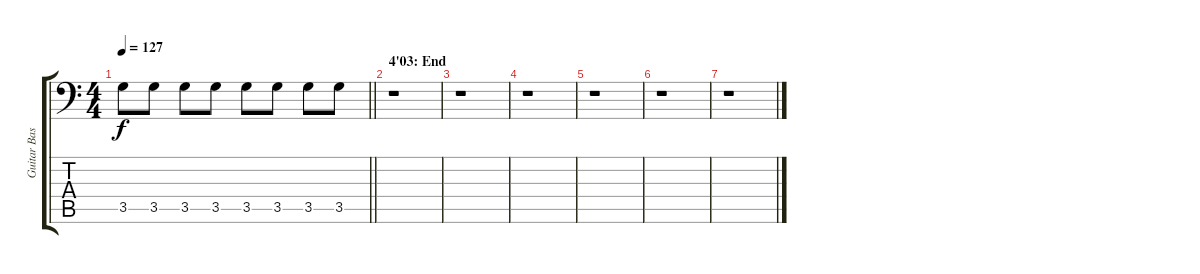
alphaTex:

\track ("Guitar Bass" "Guitar Bas") {instrument electricbassfinger}
\staff {score tabs}
\tuning (B3 Gb3 D3 A2 E2 A1) {hide}
\ts (4 4)
\tempo 127
\clef f4
\barLineRight lightlight
\ks c
3.5.8{dy f} 3.5.8 3.5.8 3.5.8 3.5.8 3.5.8 3.5.8 3.5.8 |
\section ("" "4'03: End")
r.1 |
r.1 |
r.1 |
r.1 |
r.1 |
r.1
